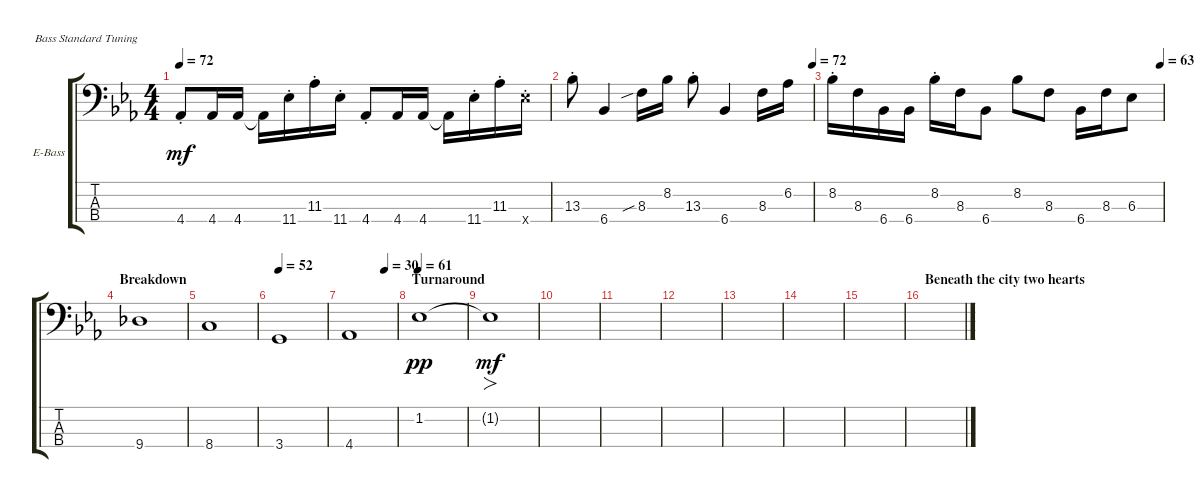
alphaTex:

\defaultSystemsLayout 4
\bracketExtendMode groupsimilarinstruments
\firstSystemTrackNameOrientation horizontal
\otherSystemsTrackNameOrientation horizontal
\track ("Bass" "E-Bass") {instrument electricbassfinger}
\staff {score tabs}
\tuning (G2 D2 A1 E1)
\ts (4 4)
\tempo 72
\clef f4
\ks eb
4.4{st}.8{dy mf} 4.4.16 4.4.16 4.4{t}.16 11.4{st}.16 11.3{st}.16 11.4{st}.16 4.4{st}.8 4.4.16 4.4.16 4.4{t}.16 11.4{st}.16 11.3{st}.16 11.4{st x}.16 |
\tempo (72 1)
13.3{st}.8 6.4.4 8.3{sib}.16 8.2.16 13.3{st}.8 6.4.4 8.3.16 6.2.16 |
\tempo (63 0.99375)
8.2{st}.16 8.3.16 6.4.16 6.4.16 8.2{st}.16 8.3.16 6.4.8 8.2.8 8.3.8 6.4.16 8.3.16 6.3.8 |
\section ("" "Breakdown")
9.4.1 |
8.4.1 |
\tempo (52 0.0125)
3.4.1 |
\tempo (30 0.75625)
4.4.1 |
\section ("" "Turnaround")
\tempo 61
1.2.1{dy pp} |
1.2{t}.1{fo dy mf} |
|
|
|
|
|
|
\section ("" "Beneath the city two hearts")
